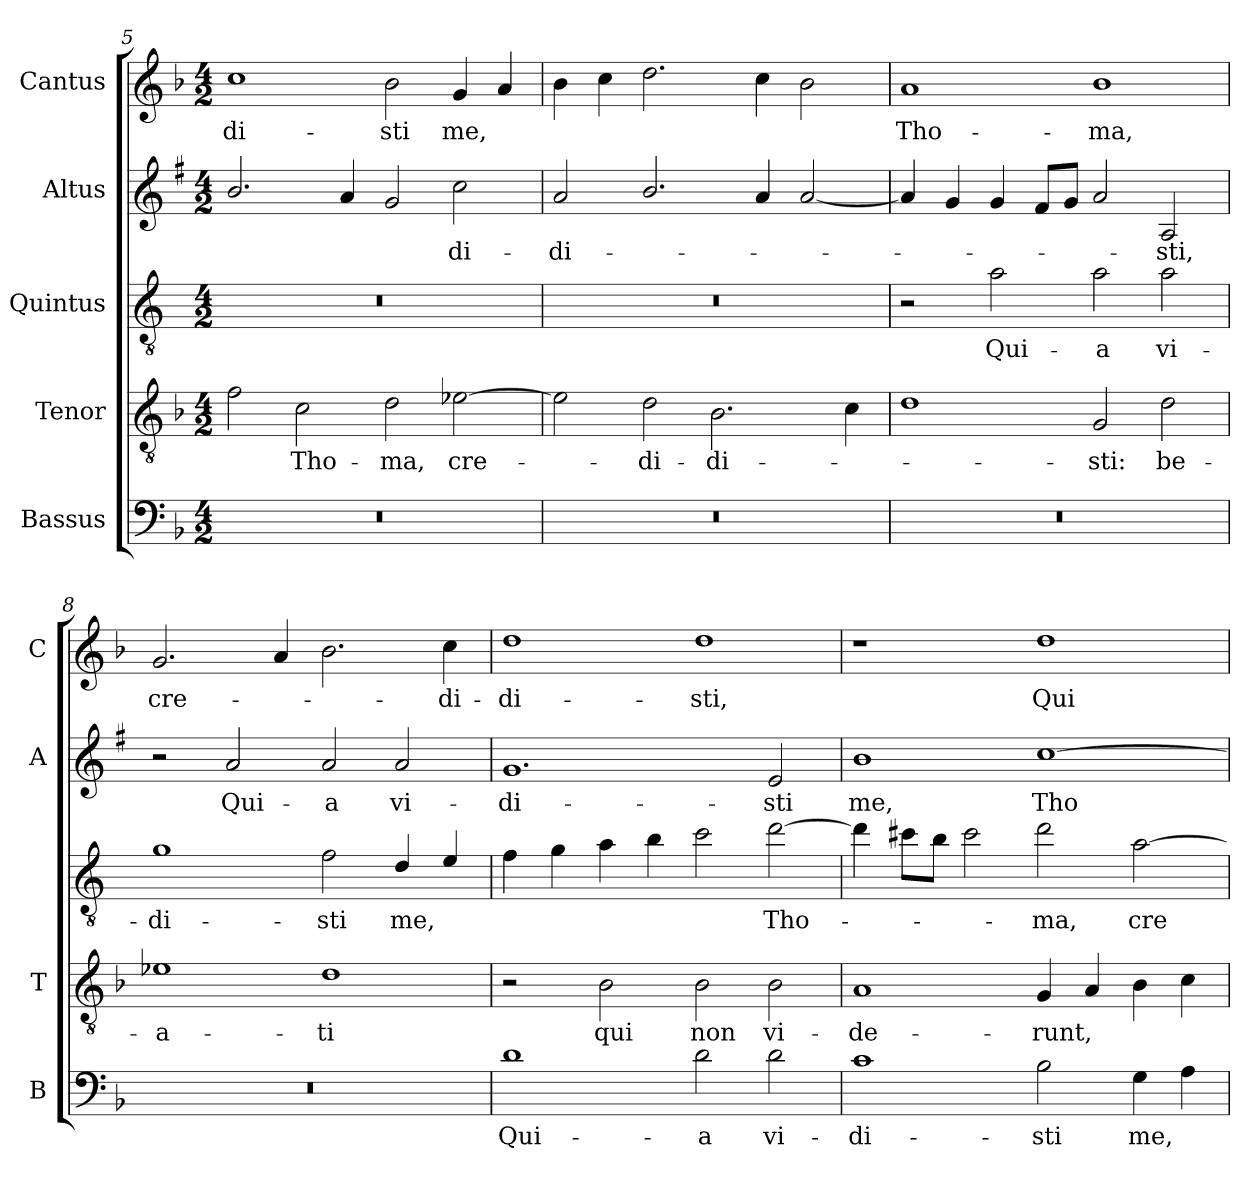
**kern	**text	**kern	**text	**kern	**text	**kern	**text	**kern	**text
*part5	*part5	*part4	*part4	*part3	*part3	*part2	*part2	*part1	*part1
*staff5	*staff5	*staff4	*staff4	*staff3	*staff3	*staff2	*staff2	*staff1	*staff1
*I"Bassus	*	*I"Tenor	*	*I"Quintus	*	*I"Altus	*	*I"Cantus	*
*I'B	*	*I'T	*	*	*	*I'A	*	*I'C	*
*clefF4	*	*clefGv2	*	*clefGv2	*	*clefG2	*	*clefG2	*
*	*	*	*	*ITrd4c7	*	*ITrd1c2	*	*	*
*k[b-]	*	*k[b-]	*	*k[b-]	*	*k[b-]	*	*k[b-]	*
*F:	*	*F:	*	*F:	*	*F:	*	*F:	*
*M4/2	*	*M4/2	*	*M4/2	*	*M4/2	*	*M4/2	*
=5	=5	=5	=5	=5	=5	=5	=5	=5	=5
!	!	!	!	!	!	!	!	!	!LO:LY:b
0r	.	2f\	.	0r	.	2.a/	.	1cc	-di-
!	!	!	!LO:LY:b	!	!	!	!	!	!
.	.	2c\	Tho-	.	.	.	.	.	.
.	.	.	.	.	.	4g/	.	.	.
!	!	!	!LO:LY:b	!	!	!	!	!	!LO:LY:b
.	.	2d\	-ma,	.	.	2f/	.	2b-\	-sti
!	!	!	!LO:LY:b	!	!	!	!LO:LY:b	!	!LO:LY:b
.	.	[2e-X\	cre-	.	.	2b-\	-di-	4g/	me,
.	.	.	.	.	.	.	.	4a/	.
!!LO:LB:g=z
=6	=6	=6	=6	=6	=6	=6	=6	=6	=6
!	!	!	!	!	!	!	!LO:LY:b	!	!
0r	.	2e-\]	.	0r	.	2g/	-di-	4b-\	.
.	.	.	.	.	.	.	.	4cc\	.
!	!	!	!LO:LY:b	!	!	!	!	!	!
.	.	2d\	-di-	.	.	2.a/	.	2.dd\	.
!	!	!	!LO:LY:b	!	!	!	!	!	!
.	.	2.B-\	-di-	.	.	.	.	.	.
.	.	.	.	.	.	4g/	.	4cc\	.
.	.	.	.	.	.	[2g/	.	2b-\	.
.	.	4c\	.	.	.	.	.	.	.
=7	=7	=7	=7	=7	=7	=7	=7	=7	=7
!	!	!	!	!	!	!	!	!	!LO:LY:b
0r	.	1d	.	2r	.	4g/]	.	1a	Tho-
.	.	.	.	.	.	4f/	.	.	.
!	!	!	!	!	!LO:LY:b	!	!	!	!
.	.	.	.	2d\	Qui-	4f/	.	.	.
.	.	.	.	.	.	8e/L	.	.	.
.	.	.	.	.	.	8f/J	.	.	.
!	!	!	!LO:LY:b	!	!LO:LY:b	!	!	!	!LO:LY:b
.	.	2G/	-sti:	2d\	-a	2g/	.	1b-	-ma,
!	!	!	!LO:LY:b	!	!LO:LY:b	!	!LO:LY:b	!	!
.	.	2d\	be-	2d\	vi-	2G/	-sti,	.	.
=8	=8	=8	=8	=8	=8	=8	=8	=8	=8
!	!	!	!LO:LY:b	!	!LO:LY:b	!	!	!	!LO:LY:b
0r	.	1e-X	-a-	1c	-di-	2r	.	2.g/	cre-
!	!	!	!	!	!	!	!LO:LY:b	!	!
.	.	.	.	.	.	2g/	Qui-	.	.
.	.	.	.	.	.	.	.	4a/	.
!	!	!	!LO:LY:b	!	!LO:LY:b	!	!LO:LY:b	!	!
.	.	1d	-ti	2B-\	-sti	2g/	-a	2.b-\	.
!	!	!	!	!	!LO:LY:b	!	!LO:LY:b	!	!
.	.	.	.	4G/	me,	2g/	vi-	.	.
!	!	!	!	!	!	!	!	!	!LO:LY:b
.	.	.	.	4A/	.	.	.	4cc\	-di-
=9	=9	=9	=9	=9	=9	=9	=9	=9	=9
!	!LO:LY:b	!	!	!	!	!	!LO:LY:b	!	!LO:LY:b
1d	Qui-	2r	.	4B-\	.	1.f	-di-	1dd	-di-
.	.	.	.	4c\	.	.	.	.	.
!	!	!	!LO:LY:b	!	!	!	!	!	!
.	.	2B-\	qui	4d\	.	.	.	.	.
.	.	.	.	4e\	.	.	.	.	.
!	!LO:LY:b	!	!LO:LY:b	!	!	!	!	!	!LO:LY:b
2d\	-a	2B-\	non	2f\	.	.	.	1dd	-sti,
!	!LO:LY:b	!	!LO:LY:b	!	!LO:LY:b	!	!LO:LY:b	!	!
2d\	vi-	2B-\	vi-	[2g\	Tho-	2d/	-sti	.	.
=10	=10	=10	=10	=10	=10	=10	=10	=10	=10
!	!LO:LY:b	!	!LO:LY:b	!	!	!	!LO:LY:b	!	!
1c	-di-	1A	-de-	4g\]	.	1a	me,	1r	.
.	.	.	.	8f#X\L	.	.	.	.	.
.	.	.	.	8e\J	.	.	.	.	.
.	.	.	.	2f#\	.	.	.	.	.
!	!LO:LY:b	!	!LO:LY:b	!	!LO:LY:b	!	!LO:LY:b	!	!LO:LY:b
2B-\	-sti	4G/	-runt,	2g\	-ma,	[1b-	Tho-	1dd	Qui-
.	.	4A/	.	.	.	.	.	.	.
!	!LO:LY:b	!	!	!	!LO:LY:b	!	!	!	!
4G\	me,	4B-\	.	[2d\	cre-	.	.	.	.
4A\	.	4c\	.	.	.	.	.	.	.
=	=	=	=	=	=	=	=	=	=
*-	*-	*-	*-	*-	*-	*-	*-	*-	*-
